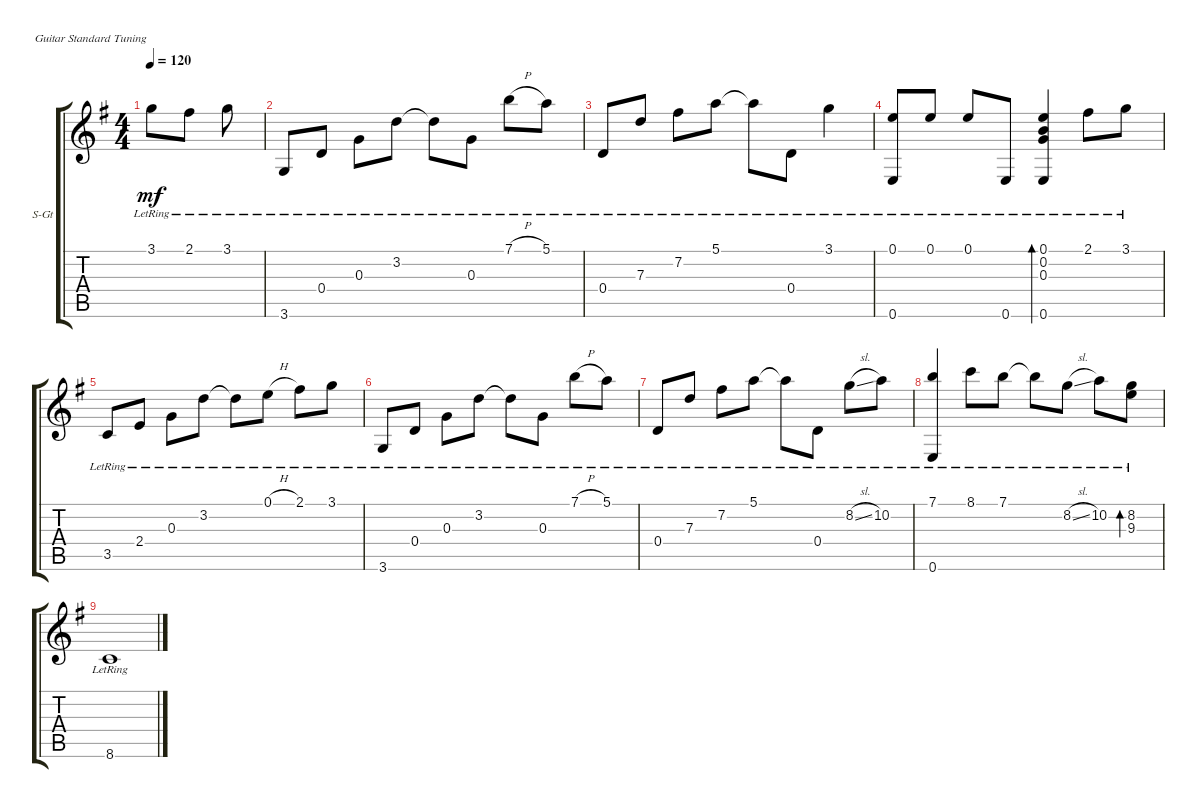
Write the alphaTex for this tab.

\defaultSystemsLayout 4
\bracketExtendMode groupsimilarinstruments
\firstSystemTrackNameOrientation horizontal
\otherSystemsTrackNameOrientation horizontal
\track ("Steel Guitar" "S-Gt") {instrument acousticguitarsteel}
\staff {score tabs}
\tuning (E4 B3 G3 D3 A2 E2)
\ts (4 4)
\ac
\tempo 120
\clef g2
\ks g
3.1{lr}.8{dy mf instrument acousticguitarsteel} 2.1{lr}.8 3.1{lr}.8 |
3.6{lr}.8 0.4{lr}.8 0.3{lr}.8 3.2{lr}.8 3.2{lr t}.8 0.3{lr}.8 7.1{h lr}.8 5.1{lr}.8 |
0.4{lr}.8 7.3{lr}.8 7.2{lr}.8 5.1{lr}.8 5.1{lr t}.8 0.4{lr}.8 3.1{lr}.4 |
(0.1{lr} 0.6{lr}).8 0.1{lr}.8 0.1{lr}.8 0.6{lr}.8 (0.1{lr} 0.2{lr} 0.3{lr} 0.6{lr}).4{bd 46} 2.1{lr}.8 3.1{lr}.8 |
3.5{lr}.8 2.4{lr}.8 0.3{lr}.8 3.2{lr}.8 3.2{lr t}.8 0.1{h lr}.8 2.1{lr}.8 3.1{lr}.8 |
3.6{lr}.8 0.4{lr}.8 0.3{lr}.8 3.2{lr}.8 3.2{lr t}.8 0.3{lr}.8 7.1{h lr}.8 5.1{lr}.8 |
0.4{lr}.8 7.3{lr}.8 7.2{lr}.8 5.1{lr}.8 5.1{lr t}.8 0.4{lr}.8 8.2{sl lr}.8 10.2{lr}.8 |
(7.1{lr} 0.6{lr}).4 8.1{lr}.8 7.1{lr}.8 7.1{lr t}.8 8.2{sl lr}.8 10.2{lr}.8 (8.2{lr} 9.3{lr}).8{bd 47} |
8.6{lr}.1
